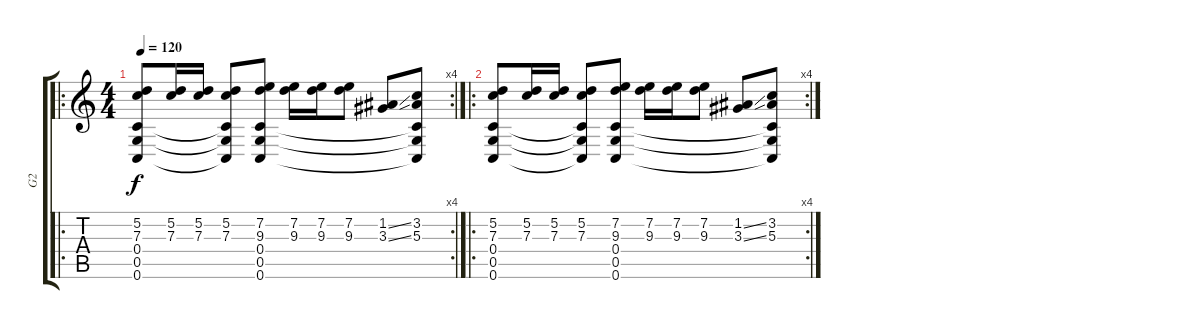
\track ("G2" "G2") {instrument overdrivenguitar}
\staff {score tabs}
\tuning (D4 A3 F3 C3 G2 C2) {hide}
\ro
\rc 4
\ts (4 4)
\tempo 120
\clef g2
\ks c
(5.2 7.3 0.4 0.5 0.6).8{dy f} (5.2 7.3).16 (5.2 7.3).16 (5.2 7.3 0.4{t} 0.5{t} 0.6{t}).8 (7.2 9.3 0.4 0.5 0.6).8 (7.2 9.3).16 (7.2 9.3).16 (7.2 9.3).8 (1.2{ss} 3.3{ss}).8 (3.2 5.3 0.4{t} 0.5{t} 0.6{t}).8 |
\ro
\rc 4
(5.2 7.3 0.4 0.5 0.6).8 (5.2 7.3).16 (5.2 7.3).16 (5.2 7.3 0.4{t} 0.5{t} 0.6{t}).8 (7.2 9.3 0.4 0.5 0.6).8 (7.2 9.3).16 (7.2 9.3).16 (7.2 9.3).8 (1.2{ss} 3.3{ss}).8 (3.2 5.3 0.4{t} 0.5{t} 0.6{t}).8
